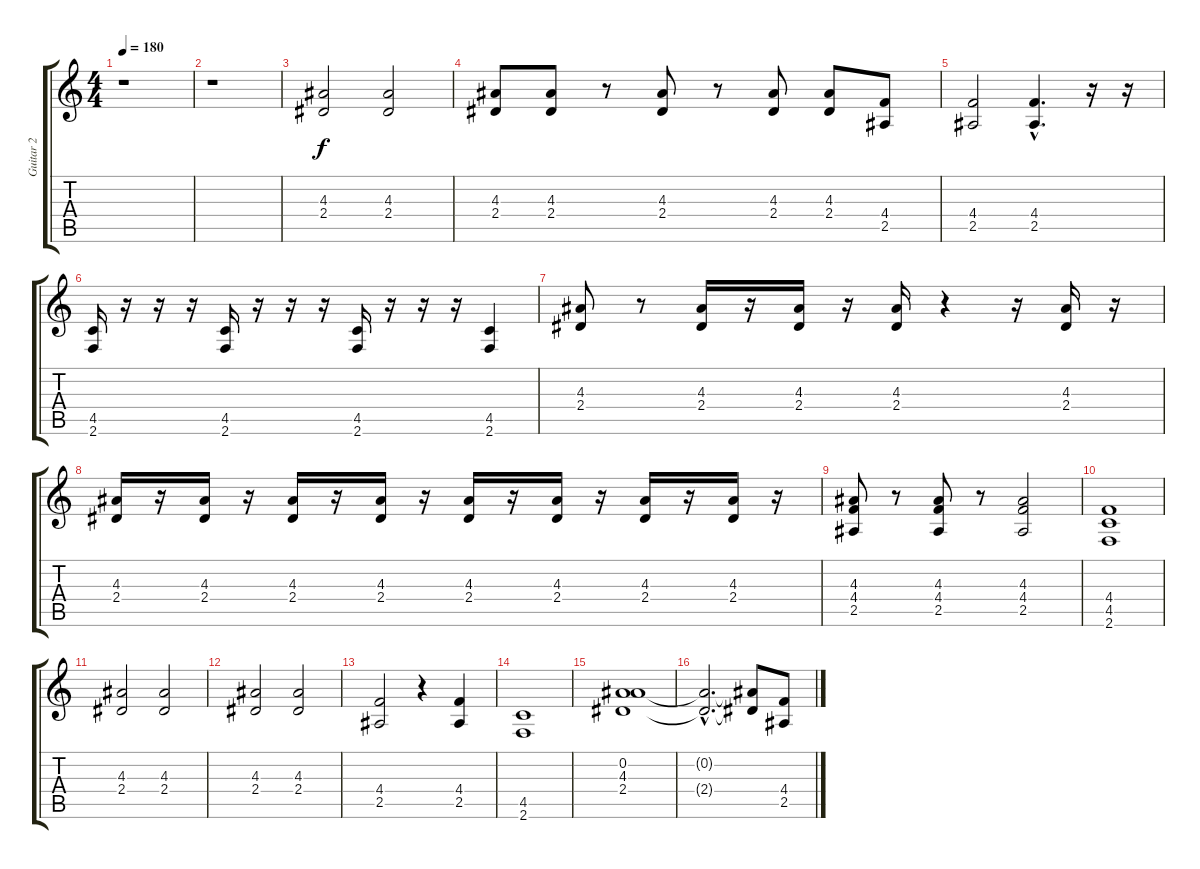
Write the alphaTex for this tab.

\track ("Guitar 2" "Guitar 2") {instrument overdrivenguitar}
\staff {score tabs}
\tuning (Eb4 Bb3 Gb3 Db3 Ab2 Eb2) {hide}
\ts (4 4)
\tempo 180
\clef g2
\ks c
r.1{dy f instrument overdrivenguitar} |
r.1 |
(4.3 2.4).2 (4.3 2.4).2 |
(4.3 2.4).8 (4.3 2.4).8 r.8 (4.3 2.4).8 r.8 (4.3 2.4).8 (4.3 2.4).8 (4.4 2.5).8 |
(4.4 2.5).2 (4.4{hac} 2.5{hac}).4{d} r.16 r.16 |
(4.5 2.6).16 r.16 r.16 r.16 (4.5 2.6).16 r.16 r.16 r.16 (4.5 2.6).16 r.16 r.16 r.16 (4.5 2.6).4 |
(4.3 2.4).8 r.8 (4.3 2.4).16 r.16 (4.3 2.4).16 r.16 (4.3 2.4).16 r.4 r.16 (4.3 2.4).16 r.16 |
(4.3 2.4).16 r.16 (4.3 2.4).16 r.16 (4.3 2.4).16 r.16 (4.3 2.4).16 r.16 (4.3 2.4).16 r.16 (4.3 2.4).16 r.16 (4.3 2.4).16 r.16 (4.3 2.4).16 r.16 |
(4.3 4.4 2.5).8 r.8 (4.3 4.4 2.5).8 r.8 (4.3 4.4 2.5).2 |
(4.4 4.5 2.6).1 |
(4.3 2.4).2 (4.3 2.4).2 |
(4.3 2.4).2 (4.3 2.4).2 |
(4.4 2.5).2 r.4 (4.4 2.5).4 |
(4.5 2.6).1 |
(0.2 4.3 2.4).1 |
(0.2{hac t} 2.4{hac t}).2{d} (0.2{t} 2.4{t}).8 (4.4 2.5).8
